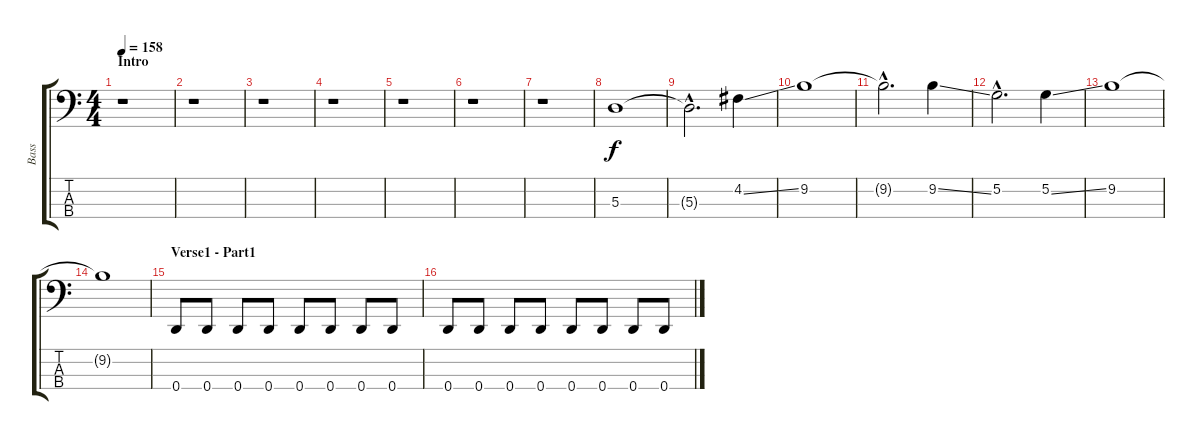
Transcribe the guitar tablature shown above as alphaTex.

\track ("Bass" "Bass") {instrument electricbasspick}
\staff {score tabs}
\tuning (G2 D2 A1 D1) {hide}
\ts (4 4)
\section ("" "Intro")
\tempo 158
\clef f4
\ks c
r.1{dy f instrument electricbasspick} |
r.1 |
r.1 |
r.1 |
r.1 |
r.1 |
r.1 |
5.3.1 |
5.3{hac t}.2{d} 4.2{ss}.4 |
9.2.1 |
9.2{hac t}.2{d} 9.2{ss}.4 |
5.2{hac}.2{d} 5.2{ss}.4 |
9.2.1 |
9.2{t}.1 |
\section ("" "Verse1 - Part1")
0.4.8 0.4.8 0.4.8 0.4.8 0.4.8 0.4.8 0.4.8 0.4.8 |
0.4.8 0.4.8 0.4.8 0.4.8 0.4.8 0.4.8 0.4.8 0.4.8
